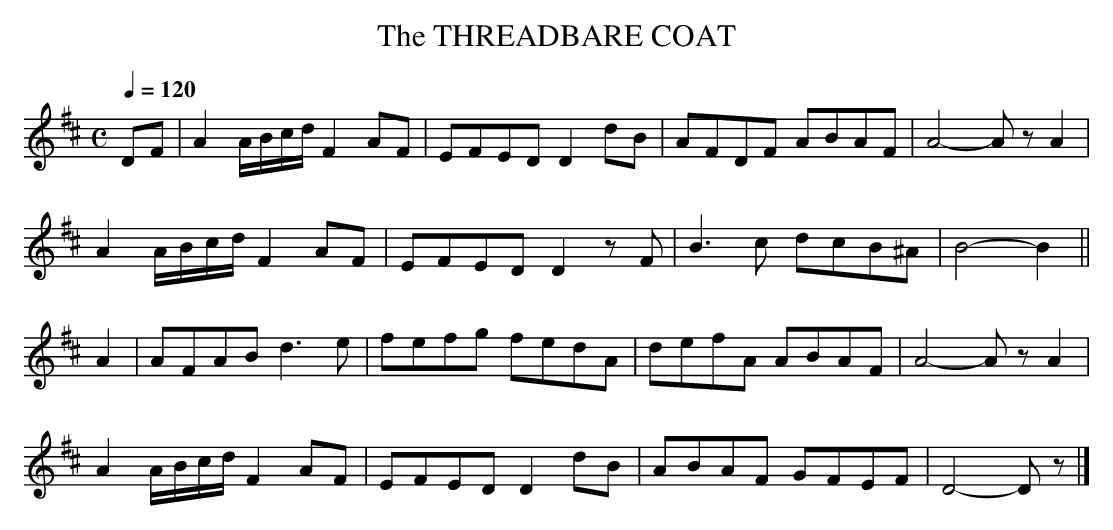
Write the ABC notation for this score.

X:1
T:THREADBARE COAT, The
Q:1/4=120
M:C
L:1/8 % dotted
K:D
DF|A2 A/B/c/d/ F2AF|EFED D2dB|AFDF ABAF|A4-A zA2|
A2 A/B/c/d/ F2AF|EFED D2zF|B3c dcB^A|B4-B2||
A2|AFAB d3e|fefg fedA|defA ABAF|A4-A zA2|
A2 A/B/c/d/ F2AF|EFED D2dB|ABAF GFEF|D4-D z|]
